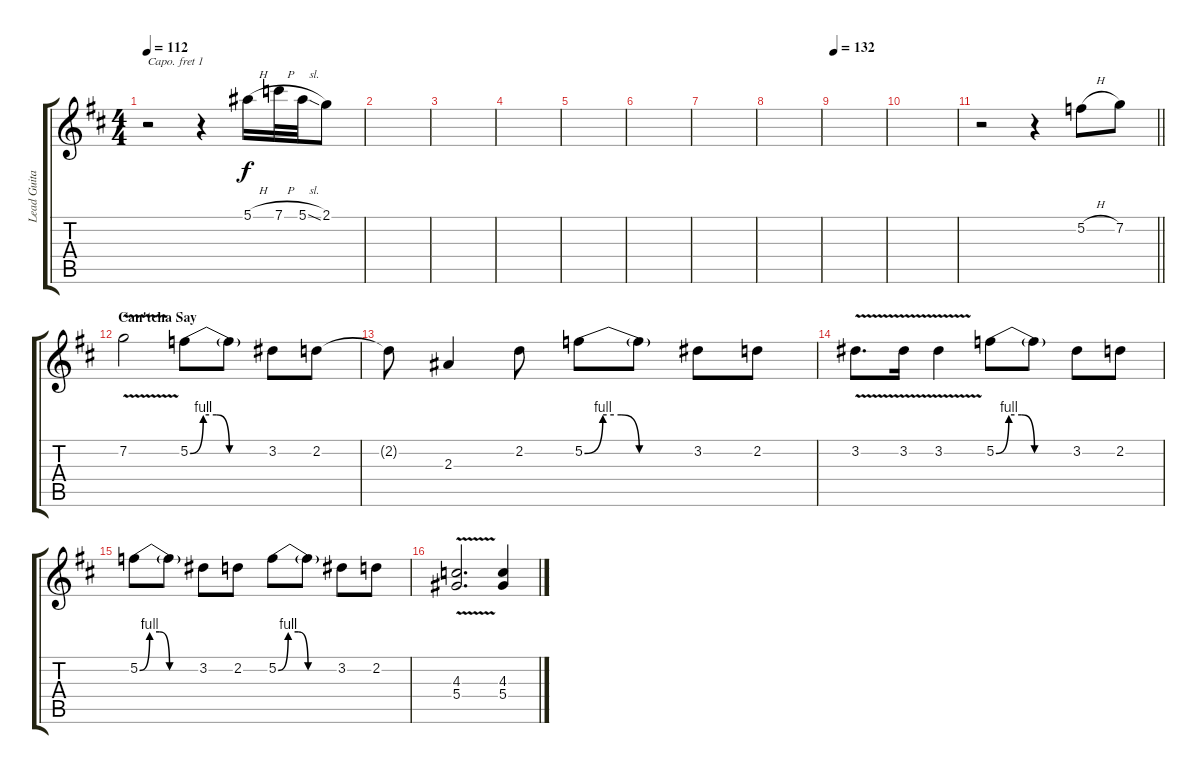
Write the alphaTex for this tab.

\track ("Lead Guitar 2" "Lead Guita") {instrument distortionguitar}
\staff {score tabs}
\capo 1
\tuning (E4 B3 G3 D3 A2 D2) {hide}
\ts (4 4)
\tempo 112
\clef g2
\ks d
r.2{dy f} r.4 5.1{h}.16 7.1{h}.32 5.1{sl}.32 2.1.8 |
|
|
|
|
|
|
|
\tempo 132
|
|
\barLineRight lightlight
r.2 r.4 5.2{h}.8 7.2.8 |
\section ("" "Can'tcha Say")
7.2{v}.2 5.2{be (custom 0 0 10 4 20 4 30 0 60 0)}.8 5.2{t}.8 3.2.8 2.2.8 |
2.2{t}.8 2.3.4 2.2.8 5.2{be (custom 0 0 10 4 20 4 30 0 60 0)}.8 5.2{t}.8 3.2.8 2.2.8 |
3.2{v}.8{d} 3.2{v}.16 3.2{v}.4 5.2{be (custom 0 0 10 4 20 4 30 0 60 0)}.8 5.2{t}.8 3.2.8 2.2.8 |
5.2{be (custom 0 0 10 4 20 4 30 0 60 0)}.8 5.2{t}.8 3.2.8 2.2.8 5.2{be (custom 0 0 10 4 20 4 30 0 60 0)}.8 5.2{t}.8 3.2.8 2.2.8 |
(4.3{v} 5.4{v}).2{d} (4.3 5.4).4
